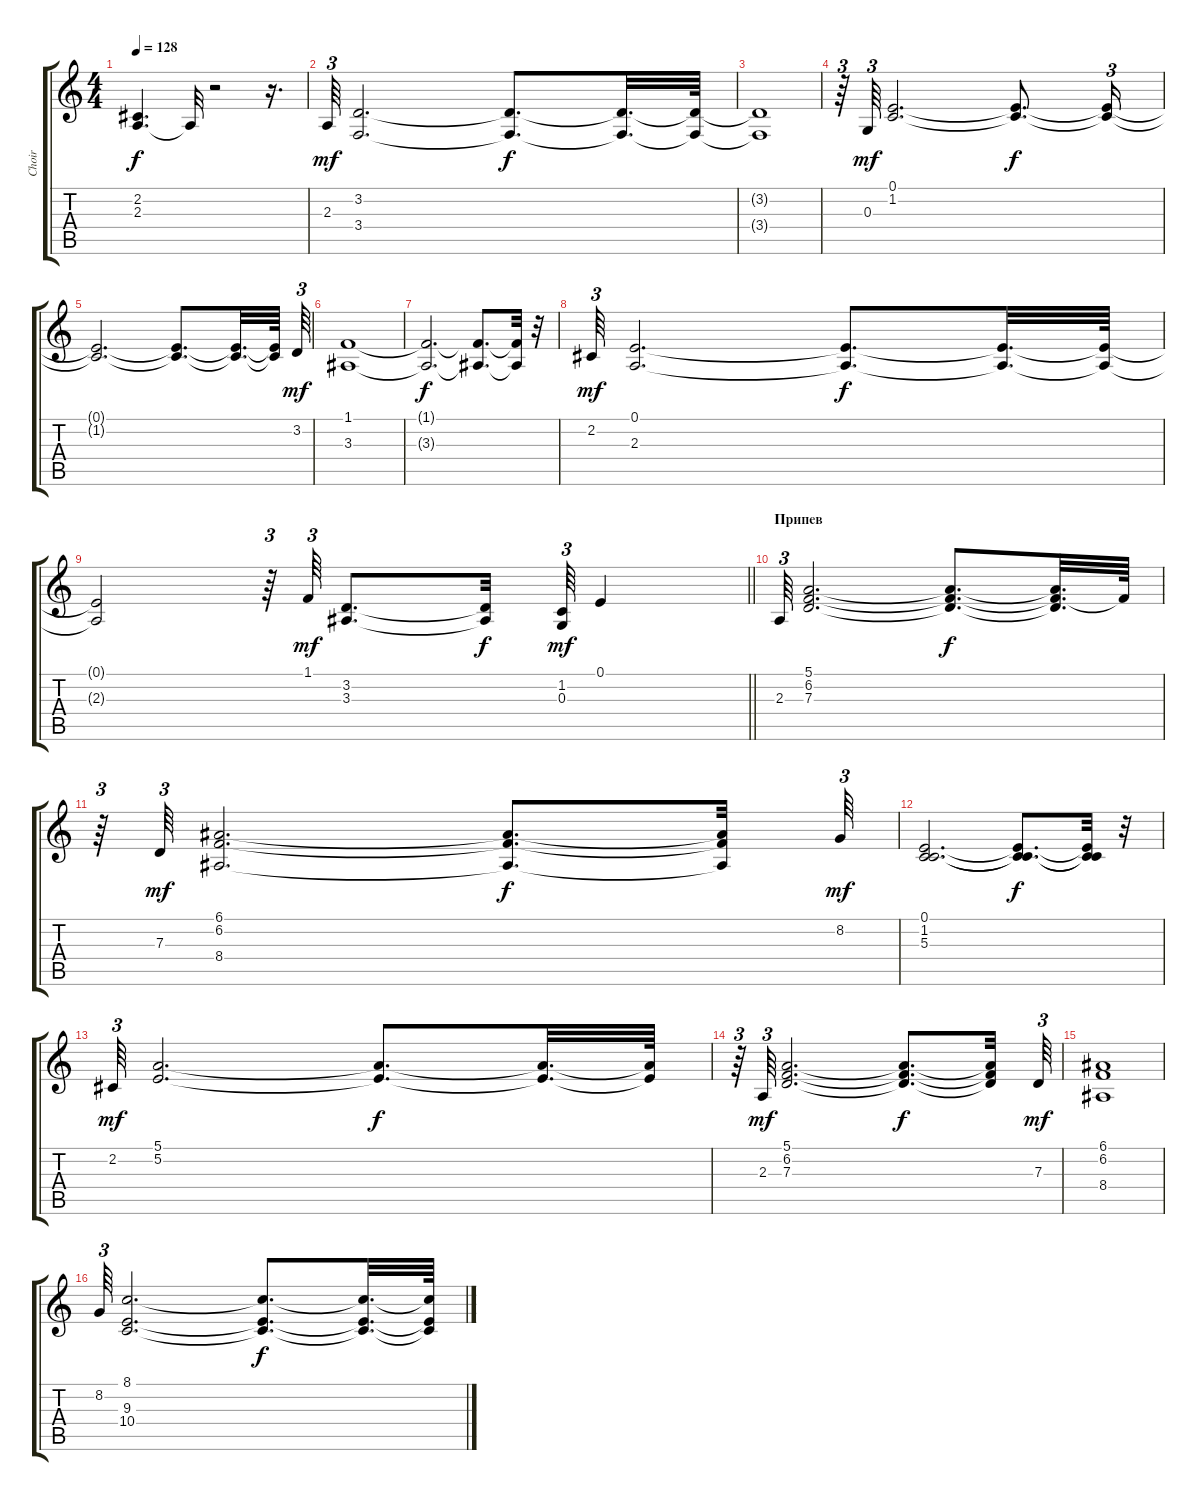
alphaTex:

\track ("Choir" "Choir") {instrument choiraahs}
\staff {score tabs}
\tuning (E4 B3 G3 D3 A2 E2) {hide}
\ts (4 4)
\tempo 128
\clef g2
\ks c
(2.2{t} 2.3{t}).4{d dy f} 2.3{t}.32 r.2 r.16{d} |
2.3.64{tu (3 2) dy mf} (3.2 3.4).2{d} (3.2{t} 3.4{t}).8{d dy f} (3.2{t} 3.4{t}).32{d} (3.2{t} 3.4{t}).64 |
(3.2{t} 3.4{t}).1 |
r.64{tu (3 2)} 0.3.64{tu (3 2) dy mf} (0.1 1.2).2{d} (0.1{t} 1.2{t}).8{d dy f} (0.1{t} 1.2{t}).16{tu (3 2)} |
(0.1{t} 1.2{t}).2{d} (0.1{t} 1.2{t}).8{d} (0.1{t} 1.2{t}).32{d} (0.1{t} 1.2{t}).64 3.2.64{tu (3 2) dy mf} |
(1.1 3.3).1 |
(1.1{t} 3.3{t}).2{d dy f} (1.1{t} 3.3{t}).8{d} (1.1{t} 3.3{t}).32 r.32 |
2.2.64{tu (3 2) dy mf} (0.1 2.3).2{d} (0.1{t} 2.3{t}).8{d dy f} (0.1{t} 2.3{t}).32{d} (0.1{t} 2.3{t}).64 |
\barLineRight lightlight
(0.1{t} 2.3{t}).2 r.64{tu (3 2)} 1.1.64{tu (3 2) dy mf} (3.2 3.3).8{d} (3.2{t} 3.3{t}).32{dy f} (1.2 0.3).64{tu (3 2) dy mf} 0.1.4 |
\section ("" "Припев")
2.3.64{tu (3 2)} (5.1 6.2 7.3).2{d} (5.1{t} 6.2{t} 7.3{t}).8{d dy f} (5.1{t} 6.2{t} 7.3{t}).32{d} 6.2{t}.64 |
r.64{tu (3 2)} 7.3.64{tu (3 2) dy mf} (6.1 6.2 8.4).2{d} (6.1{t} 6.2{t} 8.4{t}).8{d dy f} (6.1{t} 6.2{t} 8.4{t}).32 8.2.64{tu (3 2) dy mf} |
(0.1 1.2 5.3).2{d} (0.1{t} 1.2{t} 5.3{t}).8{d dy f} (0.1{t} 1.2{t} 5.3{t}).32 r.32 |
2.2.64{tu (3 2) dy mf} (5.1 5.2).2{d} (5.1{t} 5.2{t}).8{d dy f} (5.1{t} 5.2{t}).32{d} (5.1{t} 5.2{t}).64 |
r.64{tu (3 2)} 2.3.64{tu (3 2) dy mf} (5.1 6.2 7.3).2{d} (5.1{t} 6.2{t} 7.3{t}).8{d dy f} (5.1{t} 6.2{t} 7.3{t}).32 7.3.64{tu (3 2) dy mf} |
(6.1 6.2 8.4).1 |
8.2.64{tu (3 2)} (8.1 9.3 10.4).2{d} (8.1{t} 9.3{t} 10.4{t}).8{d dy f} (8.1{t} 9.3{t} 10.4{t}).32{d} (8.1{t} 9.3{t} 10.4{t}).64
